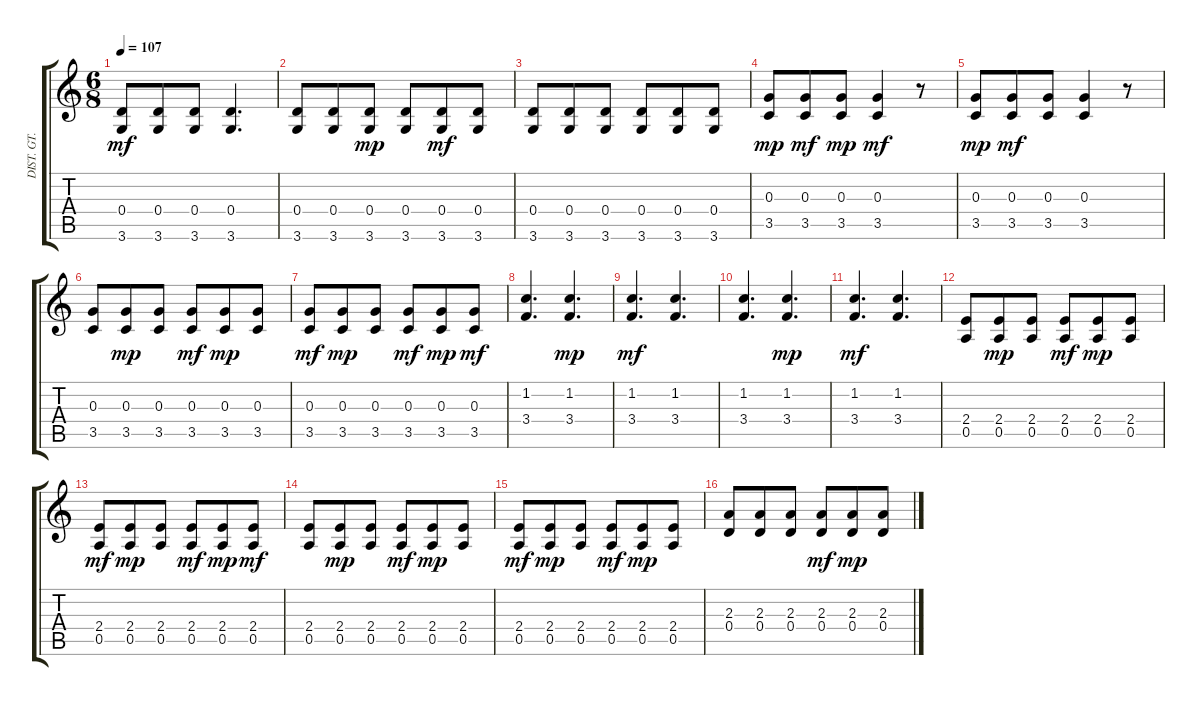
\track ("DIST. GT." "DIST. GT.") {instrument distortionguitar}
\staff {score tabs}
\tuning (E4 B3 G3 D3 A2 E2) {hide}
\ts (6 8)
\tempo 107
\clef g2
\ks c
(0.4 3.6).8{dy mf} (0.4 3.6).8 (0.4 3.6).8 (0.4 3.6).4{d} |
(0.4 3.6).8 (0.4 3.6).8 (0.4 3.6).8{dy mp} (0.4 3.6).8 (0.4 3.6).8{dy mf} (0.4 3.6).8 |
(0.4 3.6).8 (0.4 3.6).8 (0.4 3.6).8 (0.4 3.6).8 (0.4 3.6).8 (0.4 3.6).8 |
(0.3 3.5).8{dy mp} (0.3 3.5).8{dy mf} (0.3 3.5).8{dy mp} (0.3 3.5).4{dy mf} r.8 |
(0.3 3.5).8{dy mp} (0.3 3.5).8{dy mf} (0.3 3.5).8 (0.3 3.5).4 r.8 |
(0.3 3.5).8 (0.3 3.5).8{dy mp} (0.3 3.5).8 (0.3 3.5).8{dy mf} (0.3 3.5).8{dy mp} (0.3 3.5).8 |
(0.3 3.5).8{dy mf} (0.3 3.5).8{dy mp} (0.3 3.5).8 (0.3 3.5).8{dy mf} (0.3 3.5).8{dy mp} (0.3 3.5).8{dy mf} |
(1.2 3.4).4{d} (1.2 3.4).4{d dy mp} |
(1.2 3.4).4{d dy mf} (1.2 3.4).4{d} |
(1.2 3.4).4{d} (1.2 3.4).4{d dy mp} |
(1.2 3.4).4{d dy mf} (1.2 3.4).4{d} |
(2.4 0.5).8 (2.4 0.5).8{dy mp} (2.4 0.5).8 (2.4 0.5).8{dy mf} (2.4 0.5).8{dy mp} (2.4 0.5).8 |
(2.4 0.5).8{dy mf} (2.4 0.5).8{dy mp} (2.4 0.5).8 (2.4 0.5).8{dy mf} (2.4 0.5).8{dy mp} (2.4 0.5).8{dy mf} |
(2.4 0.5).8 (2.4 0.5).8{dy mp} (2.4 0.5).8 (2.4 0.5).8{dy mf} (2.4 0.5).8{dy mp} (2.4 0.5).8 |
(2.4 0.5).8{dy mf} (2.4 0.5).8{dy mp} (2.4 0.5).8 (2.4 0.5).8{dy mf} (2.4 0.5).8{dy mp} (2.4 0.5).8 |
(2.3 0.4).8 (2.3 0.4).8 (2.3 0.4).8 (2.3 0.4).8{dy mf} (2.3 0.4).8{dy mp} (2.3 0.4).8
